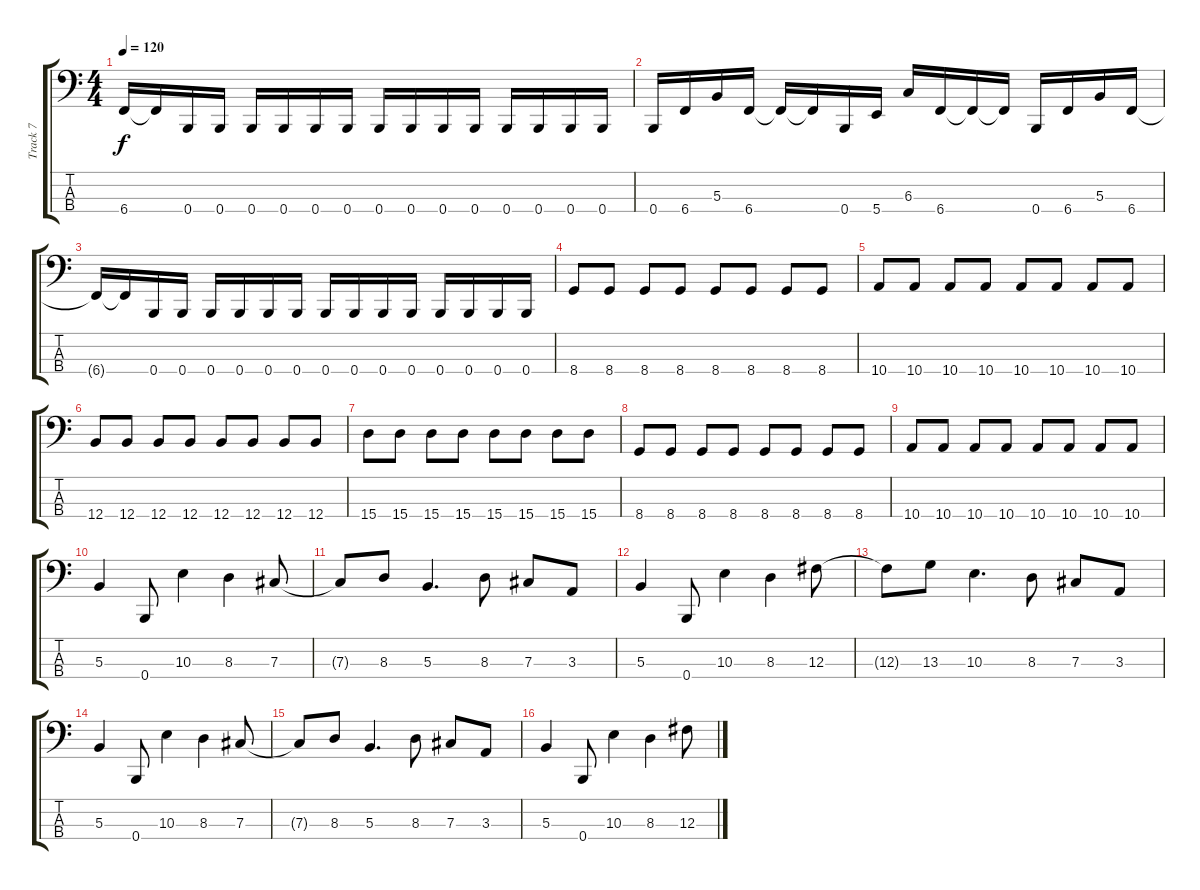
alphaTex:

\track ("Track 7" "Track 7") {instrument electricbasspick}
\staff {score tabs}
\tuning (E2 B1 Gb1 B0) {hide}
\ts (4 4)
\tempo 120
\clef f4
\ks c
6.4{t}.16{dy f} 6.4{t}.16 0.4.16 0.4.16 0.4.16 0.4.16 0.4.16 0.4.16 0.4.16 0.4.16 0.4.16 0.4.16 0.4.16 0.4.16 0.4.16 0.4.16 |
0.4.16 6.4.16 5.3.16 6.4.16 6.4{t}.16 6.4{t}.16 0.4.16 5.4.16 6.3.16 6.4.16 6.4{t}.16 6.4{t}.16 0.4.16 6.4.16 5.3.16 6.4.16 |
6.4{t}.16 6.4{t}.16 0.4.16 0.4.16 0.4.16 0.4.16 0.4.16 0.4.16 0.4.16 0.4.16 0.4.16 0.4.16 0.4.16 0.4.16 0.4.16 0.4.16 |
8.4.8 8.4.8 8.4.8 8.4.8 8.4.8 8.4.8 8.4.8 8.4.8 |
10.4.8 10.4.8 10.4.8 10.4.8 10.4.8 10.4.8 10.4.8 10.4.8 |
12.4.8 12.4.8 12.4.8 12.4.8 12.4.8 12.4.8 12.4.8 12.4.8 |
15.4.8 15.4.8 15.4.8 15.4.8 15.4.8 15.4.8 15.4.8 15.4.8 |
8.4.8 8.4.8 8.4.8 8.4.8 8.4.8 8.4.8 8.4.8 8.4.8 |
10.4.8 10.4.8 10.4.8 10.4.8 10.4.8 10.4.8 10.4.8 10.4.8 |
5.3.4 0.4.8 10.3.4 8.3.4 7.3.8 |
7.3{t}.8 8.3.8 5.3.4{d} 8.3.8 7.3.8 3.3.8 |
5.3.4 0.4.8 10.3.4 8.3.4 12.3.8 |
12.3{t}.8 13.3.8 10.3.4{d} 8.3.8 7.3.8 3.3.8 |
5.3.4 0.4.8 10.3.4 8.3.4 7.3.8 |
7.3{t}.8 8.3.8 5.3.4{d} 8.3.8 7.3.8 3.3.8 |
5.3.4 0.4.8 10.3.4 8.3.4 12.3.8
